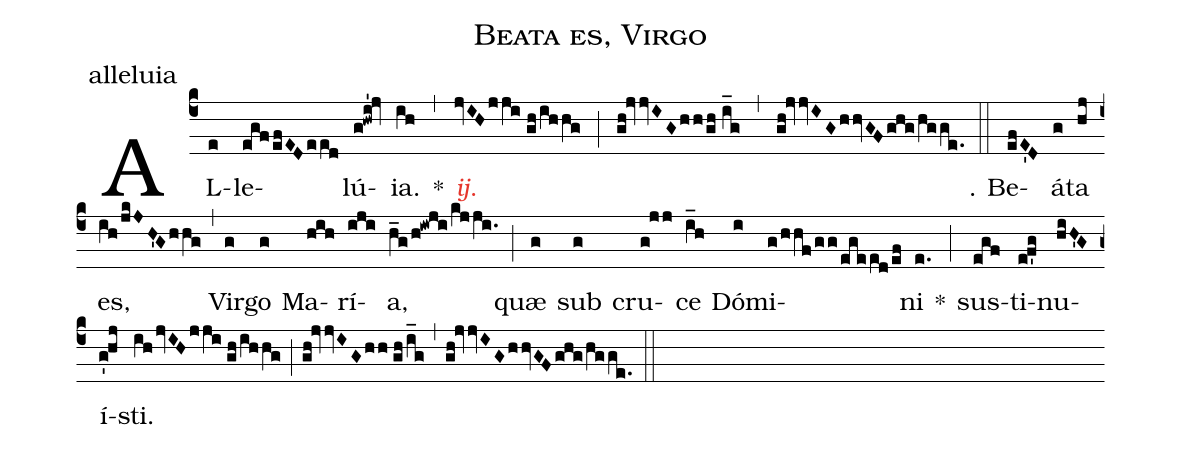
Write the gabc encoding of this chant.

name:Beata es, Virgo;
office-part:alleluia;
%%
(c4) AL(e)le(egf/efEDeed)lú(g!hwi'!jv)ia.(ih) *(,)
<c><i>ij</i>.</c>(jvIHjji//gh/ihhg;gh!jvvIGhh/gh//i_g,gh!jvvIGhhvGF/ghg/hgge.) (::)

℣. Be(efE'D)á(g)ta(hj) es,(ih/jkJH'Ghhg) (,)
Vi(g)rgo(g) Ma(hih)rí(iji)a,(h_g/h!iwji/kjji.) (;)
quæ(g) sub(g) cru(g!jj)ce(i_h) Dó(i)mi(g/hhf/gg/egeed/ef)ni(e.) *(;)
sus(egf)ti(e!f'g)nu(hiH'G)í(g'!hj)sti.(ihjvIHjji//gh/ihhg;gh!jvvIGhh//gh/i_g,gh!jvvIGhhvGFghg/hgge.) (::)
